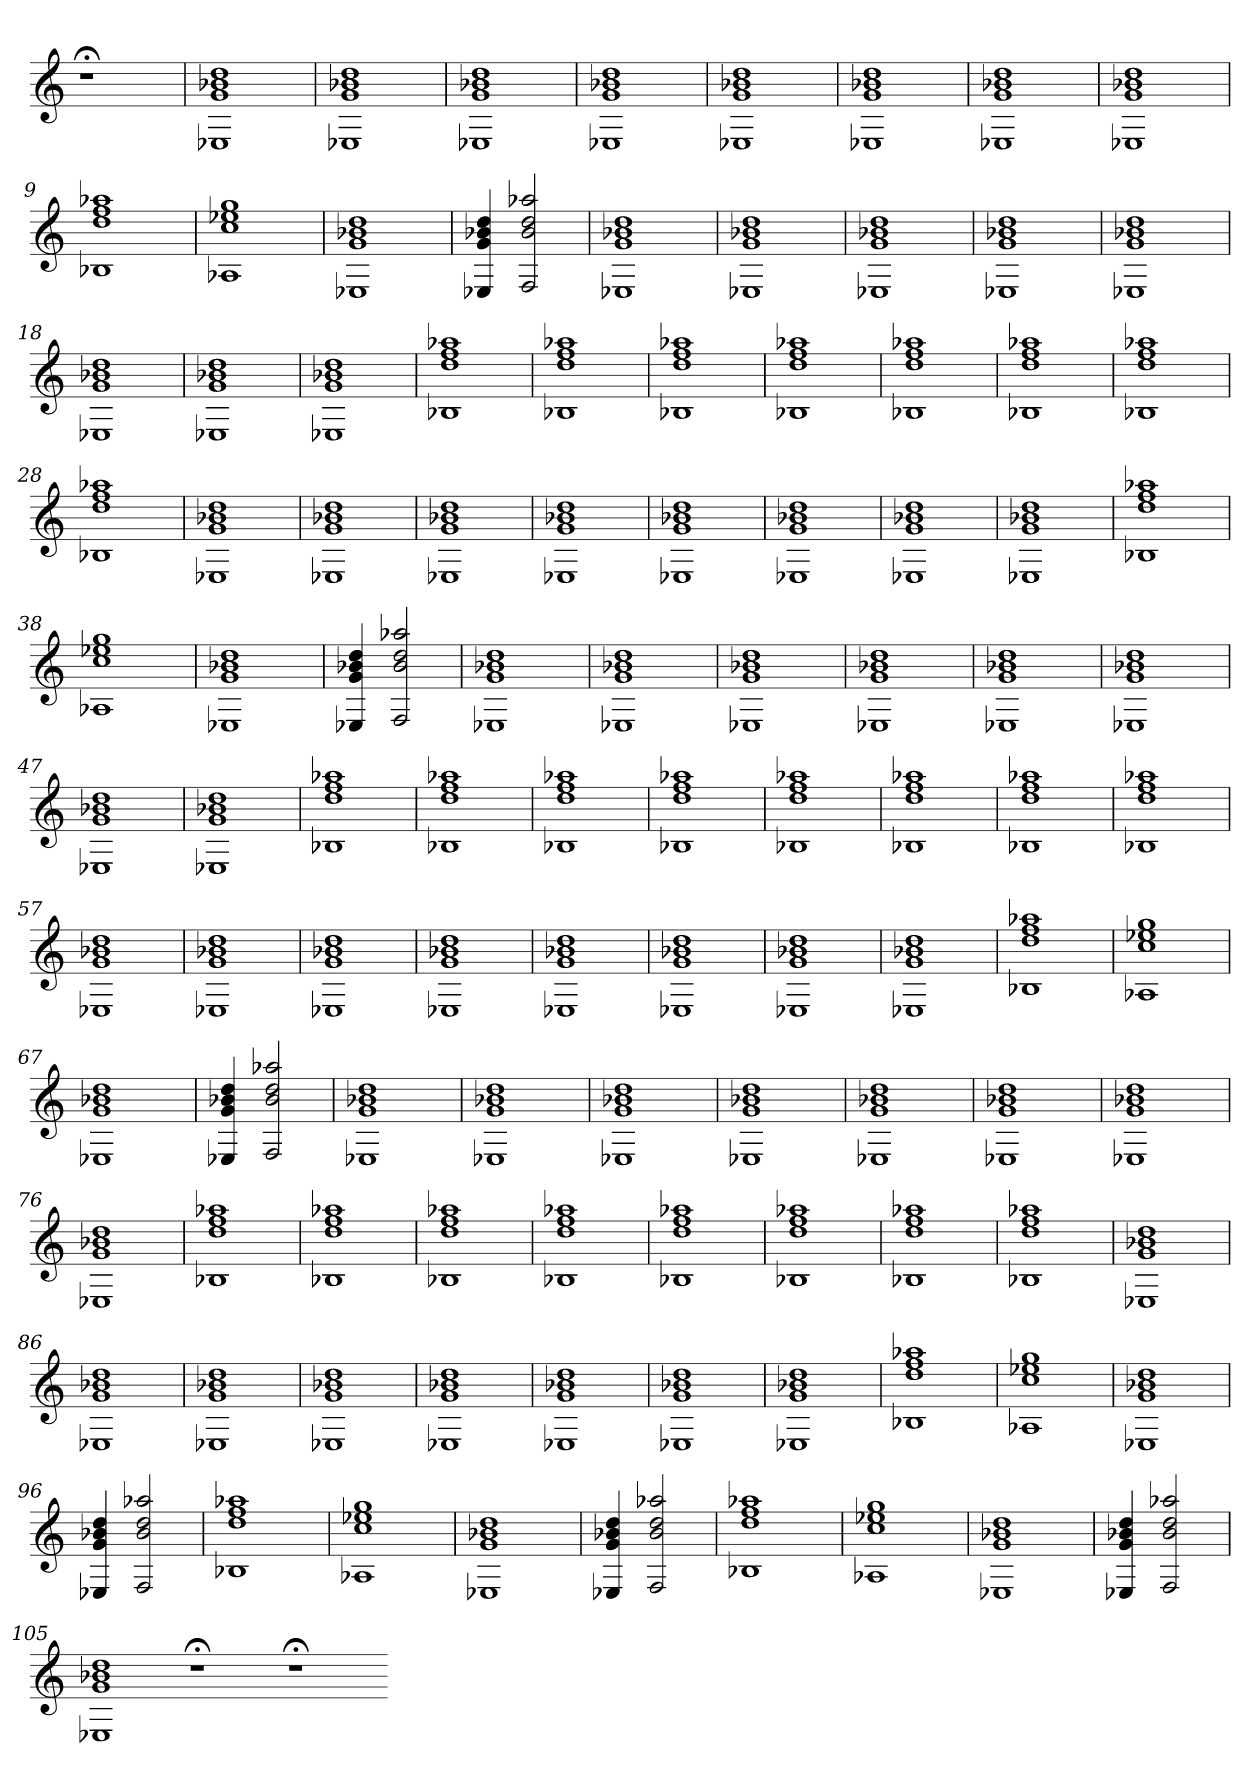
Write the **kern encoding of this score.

**kern
*part1
*staff1
=
1r;<
=1
1E-X 1g 1b-X 1dd
=2
1E-X 1g 1b-X 1dd
=3
1E-X 1g 1b-X 1dd
=4
1E-X 1g 1b-X 1dd
=5
1E-X 1g 1b-X 1dd
=6
1E-X 1g 1b-X 1dd
=7
1E-X 1g 1b-X 1dd
=8
1E-X 1g 1b-X 1dd
=9
1B-X 1dd 1ff 1aa-X
=10
1A-X 1cc 1ee-X 1gg
=11
1E-X 1g 1b-X 1dd
=12
4E-X 4g 4b-X 4dd
2F 2b- 2dd 2aa-X
=13
1E-X 1g 1b-X 1dd
=14
1E-X 1g 1b-X 1dd
=15
1E-X 1g 1b-X 1dd
=16
1E-X 1g 1b-X 1dd
=17
1E-X 1g 1b-X 1dd
=18
1E-X 1g 1b-X 1dd
=19
1E-X 1g 1b-X 1dd
=20
1E-X 1g 1b-X 1dd
=21
1B-X 1dd 1ff 1aa-X
=22
1B-X 1dd 1ff 1aa-X
=23
1B-X 1dd 1ff 1aa-X
=24
1B-X 1dd 1ff 1aa-X
=25
1B-X 1dd 1ff 1aa-X
=26
1B-X 1dd 1ff 1aa-X
=27
1B-X 1dd 1ff 1aa-X
=28
1B-X 1dd 1ff 1aa-X
=29
1E-X 1g 1b-X 1dd
=30
1E-X 1g 1b-X 1dd
=31
1E-X 1g 1b-X 1dd
=32
1E-X 1g 1b-X 1dd
=33
1E-X 1g 1b-X 1dd
=34
1E-X 1g 1b-X 1dd
=35
1E-X 1g 1b-X 1dd
=36
1E-X 1g 1b-X 1dd
=37
1B-X 1dd 1ff 1aa-X
=38
1A-X 1cc 1ee-X 1gg
=39
1E-X 1g 1b-X 1dd
=40
4E-X 4g 4b-X 4dd
2F 2b- 2dd 2aa-X
=41
1E-X 1g 1b-X 1dd
=42
1E-X 1g 1b-X 1dd
=43
1E-X 1g 1b-X 1dd
=44
1E-X 1g 1b-X 1dd
=45
1E-X 1g 1b-X 1dd
=46
1E-X 1g 1b-X 1dd
=47
1E-X 1g 1b-X 1dd
=48
1E-X 1g 1b-X 1dd
=49
1B-X 1dd 1ff 1aa-X
=50
1B-X 1dd 1ff 1aa-X
=51
1B-X 1dd 1ff 1aa-X
=52
1B-X 1dd 1ff 1aa-X
=53
1B-X 1dd 1ff 1aa-X
=54
1B-X 1dd 1ff 1aa-X
=55
1B-X 1dd 1ff 1aa-X
=56
1B-X 1dd 1ff 1aa-X
=57
1E-X 1g 1b-X 1dd
=58
1E-X 1g 1b-X 1dd
=59
1E-X 1g 1b-X 1dd
=60
1E-X 1g 1b-X 1dd
=61
1E-X 1g 1b-X 1dd
=62
1E-X 1g 1b-X 1dd
=63
1E-X 1g 1b-X 1dd
=64
1E-X 1g 1b-X 1dd
=65
1B-X 1dd 1ff 1aa-X
=66
1A-X 1cc 1ee-X 1gg
=67
1E-X 1g 1b-X 1dd
=68
4E-X 4g 4b-X 4dd
2F 2b- 2dd 2aa-X
=69
1E-X 1g 1b-X 1dd
=70
1E-X 1g 1b-X 1dd
=71
1E-X 1g 1b-X 1dd
=72
1E-X 1g 1b-X 1dd
=73
1E-X 1g 1b-X 1dd
=74
1E-X 1g 1b-X 1dd
=75
1E-X 1g 1b-X 1dd
=76
1E-X 1g 1b-X 1dd
=77
1B-X 1dd 1ff 1aa-X
=78
1B-X 1dd 1ff 1aa-X
=79
1B-X 1dd 1ff 1aa-X
=80
1B-X 1dd 1ff 1aa-X
=81
1B-X 1dd 1ff 1aa-X
=82
1B-X 1dd 1ff 1aa-X
=83
1B-X 1dd 1ff 1aa-X
=84
1B-X 1dd 1ff 1aa-X
=85
1E-X 1g 1b-X 1dd
=86
1E-X 1g 1b-X 1dd
=87
1E-X 1g 1b-X 1dd
=88
1E-X 1g 1b-X 1dd
=89
1E-X 1g 1b-X 1dd
=90
1E-X 1g 1b-X 1dd
=91
1E-X 1g 1b-X 1dd
=92
1E-X 1g 1b-X 1dd
=93
1B-X 1dd 1ff 1aa-X
=94
1A-X 1cc 1ee-X 1gg
=95
1E-X 1g 1b-X 1dd
=96
4E-X 4g 4b-X 4dd
2F 2b- 2dd 2aa-X
=97
1B-X 1dd 1ff 1aa-X
=98
1A-X 1cc 1ee-X 1gg
=99
1E-X 1g 1b-X 1dd
=100
4E-X 4g 4b-X 4dd
2F 2b- 2dd 2aa-X
=101
1B-X 1dd 1ff 1aa-X
=102
1A-X 1cc 1ee-X 1gg
=103
1E-X 1g 1b-X 1dd
=104
4E-X 4g 4b-X 4dd
2F 2b- 2dd 2aa-X
=105
1E-X 1g 1b-X 1dd
1r;<
1r;<
=-
*-
